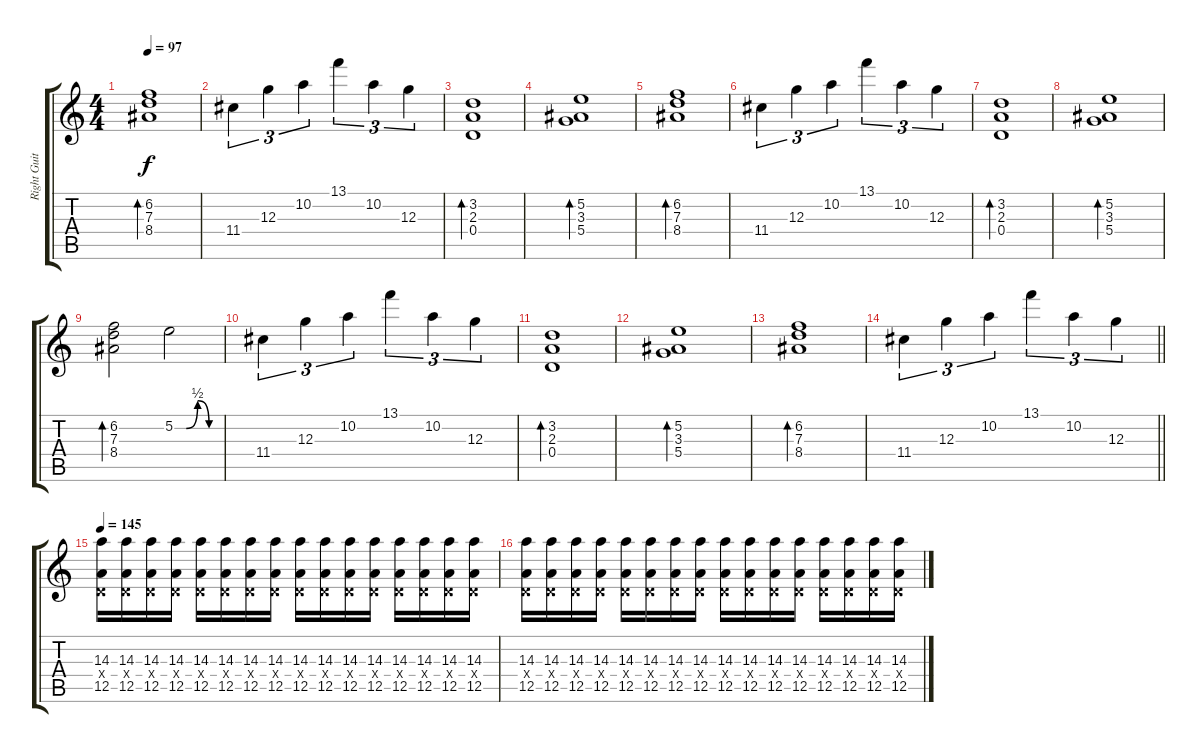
\track ("Right Guitar" "Right Guit") {instrument distortionguitar}
\staff {score tabs}
\tuning (E4 B3 G3 D3 A2 D2) {hide}
\ts (4 4)
\tempo 97
\clef g2
\ks c
(6.2 7.3 8.4).1{bd 120 dy f} |
11.4.4{tu (3 2)} 12.3.4{tu (3 2)} 10.2.4{tu (3 2)} 13.1.4{tu (3 2)} 10.2.4{tu (3 2)} 12.3.4{tu (3 2)} |
(3.2 2.3 0.4).1{bd 120} |
(5.2 3.3 5.4).1{bd 120} |
(6.2 7.3 8.4).1{bd 120} |
11.4.4{tu (3 2)} 12.3.4{tu (3 2)} 10.2.4{tu (3 2)} 13.1.4{tu (3 2)} 10.2.4{tu (3 2)} 12.3.4{tu (3 2)} |
(3.2 2.3 0.4).1{bd 120} |
(5.2 3.3 5.4).1{bd 120} |
(6.2 7.3 8.4).2{bd 120} 5.2{be (custom 0 0 15 0 30 2 45 0 60 0)}.2 |
11.4.4{tu (3 2)} 12.3.4{tu (3 2)} 10.2.4{tu (3 2)} 13.1.4{tu (3 2)} 10.2.4{tu (3 2)} 12.3.4{tu (3 2)} |
(3.2 2.3 0.4).1{bd 120} |
(5.2 3.3 5.4).1{bd 120} |
(6.2 7.3 8.4).1{bd 120} |
\barLineRight lightlight
11.4.4{tu (3 2)} 12.3.4{tu (3 2)} 10.2.4{tu (3 2)} 13.1.4{tu (3 2)} 10.2.4{tu (3 2)} 12.3.4{tu (3 2)} |
\section ("" "")
\tempo 145
(14.3 0.4{x} 12.5).16{instrument distortionguitar} (14.3 0.4{x} 12.5).16 (14.3 0.4{x} 12.5).16 (14.3 0.4{x} 12.5).16 (14.3 0.4{x} 12.5).16 (14.3 0.4{x} 12.5).16 (14.3 0.4{x} 12.5).16 (14.3 0.4{x} 12.5).16 (14.3 0.4{x} 12.5).16 (14.3 0.4{x} 12.5).16 (14.3 0.4{x} 12.5).16 (14.3 0.4{x} 12.5).16 (14.3 0.4{x} 12.5).16 (14.3 0.4{x} 12.5).16 (14.3 0.4{x} 12.5).16 (14.3 0.4{x} 12.5).16 |
(14.3 0.4{x} 12.5).16 (14.3 0.4{x} 12.5).16 (14.3 0.4{x} 12.5).16 (14.3 0.4{x} 12.5).16 (14.3 0.4{x} 12.5).16 (14.3 0.4{x} 12.5).16 (14.3 0.4{x} 12.5).16 (14.3 0.4{x} 12.5).16 (14.3 0.4{x} 12.5).16 (14.3 0.4{x} 12.5).16 (14.3 0.4{x} 12.5).16 (14.3 0.4{x} 12.5).16 (14.3 0.4{x} 12.5).16 (14.3 0.4{x} 12.5).16 (14.3 0.4{x} 12.5).16 (14.3 0.4{x} 12.5).16
